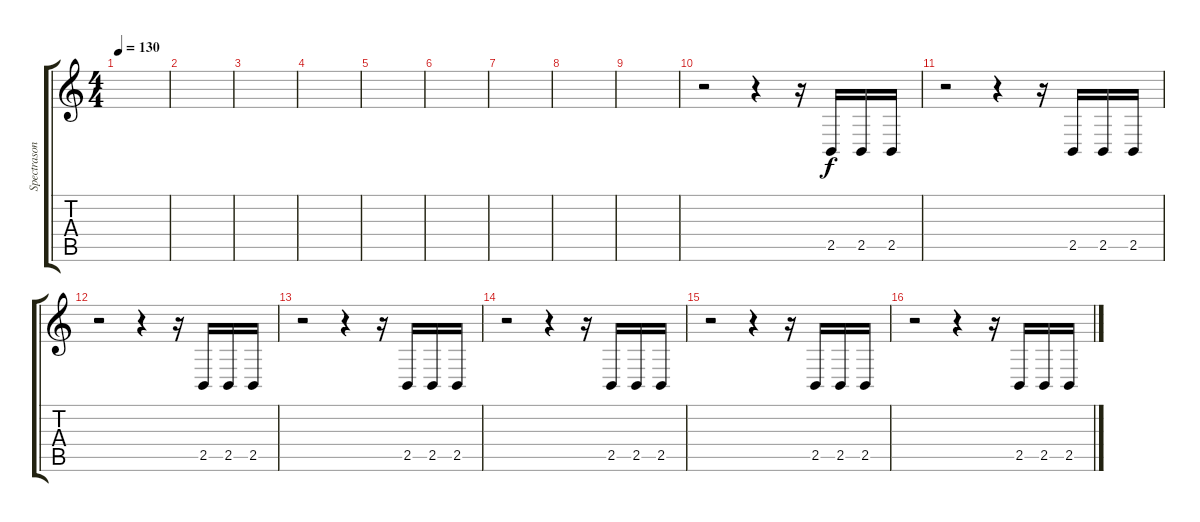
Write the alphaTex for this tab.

\track ("Spectrasonics Omnisphere" "Spectrason") {instrument guitarfretnoise}
\staff {score tabs}
\tuning (E4 B3 G3 D3 A2 E2) {hide}
\ts (4 4)
\tempo 130
\clef g2
\ks c
|
|
|
|
|
|
|
|
|
r.2{volume 5 instrument synthdrum} r.4 r.16 2.5.16 2.5.16 2.5.16 |
r.2{volume 5 instrument synthdrum} r.4 r.16 2.5.16 2.5.16 2.5.16 |
r.2{volume 5 instrument synthdrum} r.4 r.16 2.5.16 2.5.16 2.5.16 |
r.2{volume 5 instrument synthdrum} r.4 r.16 2.5.16 2.5.16 2.5.16 |
r.2{volume 5 instrument synthdrum} r.4 r.16 2.5.16 2.5.16 2.5.16 |
r.2{volume 5 instrument synthdrum} r.4 r.16 2.5.16 2.5.16 2.5.16 |
r.2{volume 5 instrument synthdrum} r.4 r.16 2.5.16 2.5.16 2.5.16
